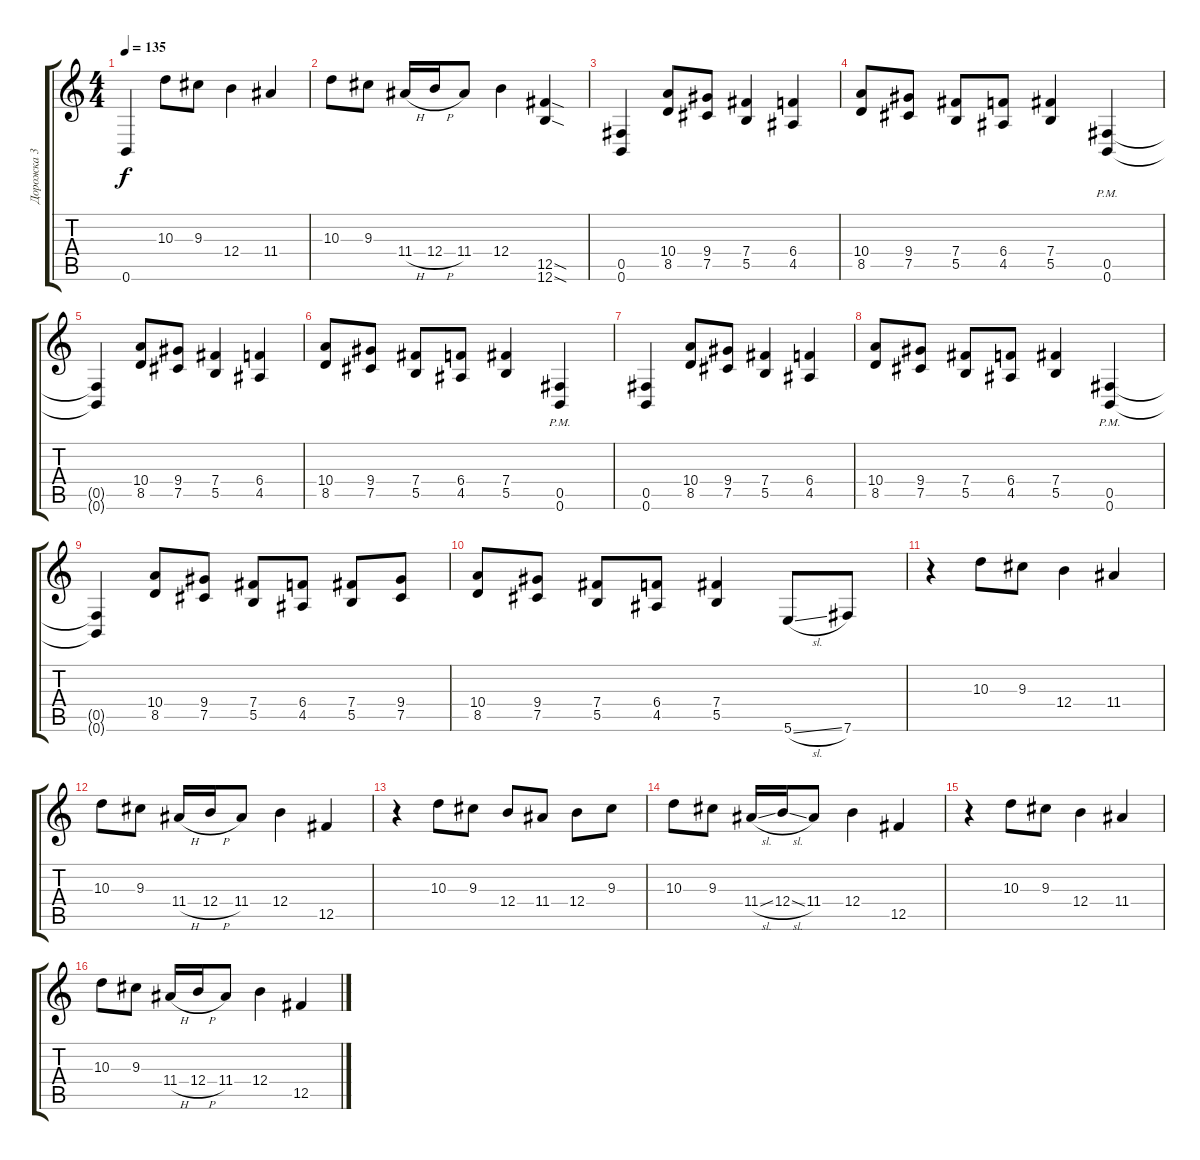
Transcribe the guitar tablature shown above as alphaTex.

\track ("Дорожка 3" "Дорожка 3") {instrument overdrivenguitar}
\staff {score tabs}
\tuning (Db4 Ab3 E3 B2 Gb2 B1) {hide}
\ts (4 4)
\tempo 135
\clef g2
\ks c
0.6.4{dy f} 10.3.8 9.3.8 12.4.4 11.4.4 |
10.3.8 9.3.8 11.4{h}.16 12.4{h}.16 11.4.8 12.4.4 (12.5{sod} 12.6{sod}).4 |
(0.5 0.6).4 (10.4 8.5).8 (9.4 7.5).8 (7.4 5.5).4 (6.4 4.5).4 |
(10.4 8.5).8 (9.4 7.5).8 (7.4 5.5).8 (6.4 4.5).8 (7.4 5.5).4 (0.5{pm} 0.6{pm}).4 |
(0.5{t} 0.6{t}).4 (10.4 8.5).8 (9.4 7.5).8 (7.4 5.5).4 (6.4 4.5).4 |
(10.4 8.5).8 (9.4 7.5).8 (7.4 5.5).8 (6.4 4.5).8 (7.4 5.5).4 (0.5{pm} 0.6{pm}).4 |
(0.5 0.6).4 (10.4 8.5).8 (9.4 7.5).8 (7.4 5.5).4 (6.4 4.5).4 |
(10.4 8.5).8 (9.4 7.5).8 (7.4 5.5).8 (6.4 4.5).8 (7.4 5.5).4 (0.5{pm} 0.6{pm}).4 |
(0.5{t} 0.6{t}).4 (10.4 8.5).8 (9.4 7.5).8 (7.4 5.5).8 (6.4 4.5).8 (7.4 5.5).8 (9.4 7.5).8 |
(10.4 8.5).8 (9.4 7.5).8 (7.4 5.5).8 (6.4 4.5).8 (7.4 5.5).4 5.6{sl}.8 7.6.8 |
r.4 10.3.8 9.3.8 12.4.4 11.4.4 |
10.3.8 9.3.8 11.4{h}.16 12.4{h}.16 11.4.8 12.4.4 12.5.4 |
r.4 10.3.8 9.3.8 12.4.8 11.4.8 12.4.8 9.3.8 |
10.3.8 9.3.8 11.4{sl}.16 12.4{sl}.16 11.4.8 12.4.4 12.5.4 |
r.4 10.3.8 9.3.8 12.4.4 11.4.4 |
10.3.8 9.3.8 11.4{h}.16 12.4{h}.16 11.4.8 12.4.4 12.5.4
